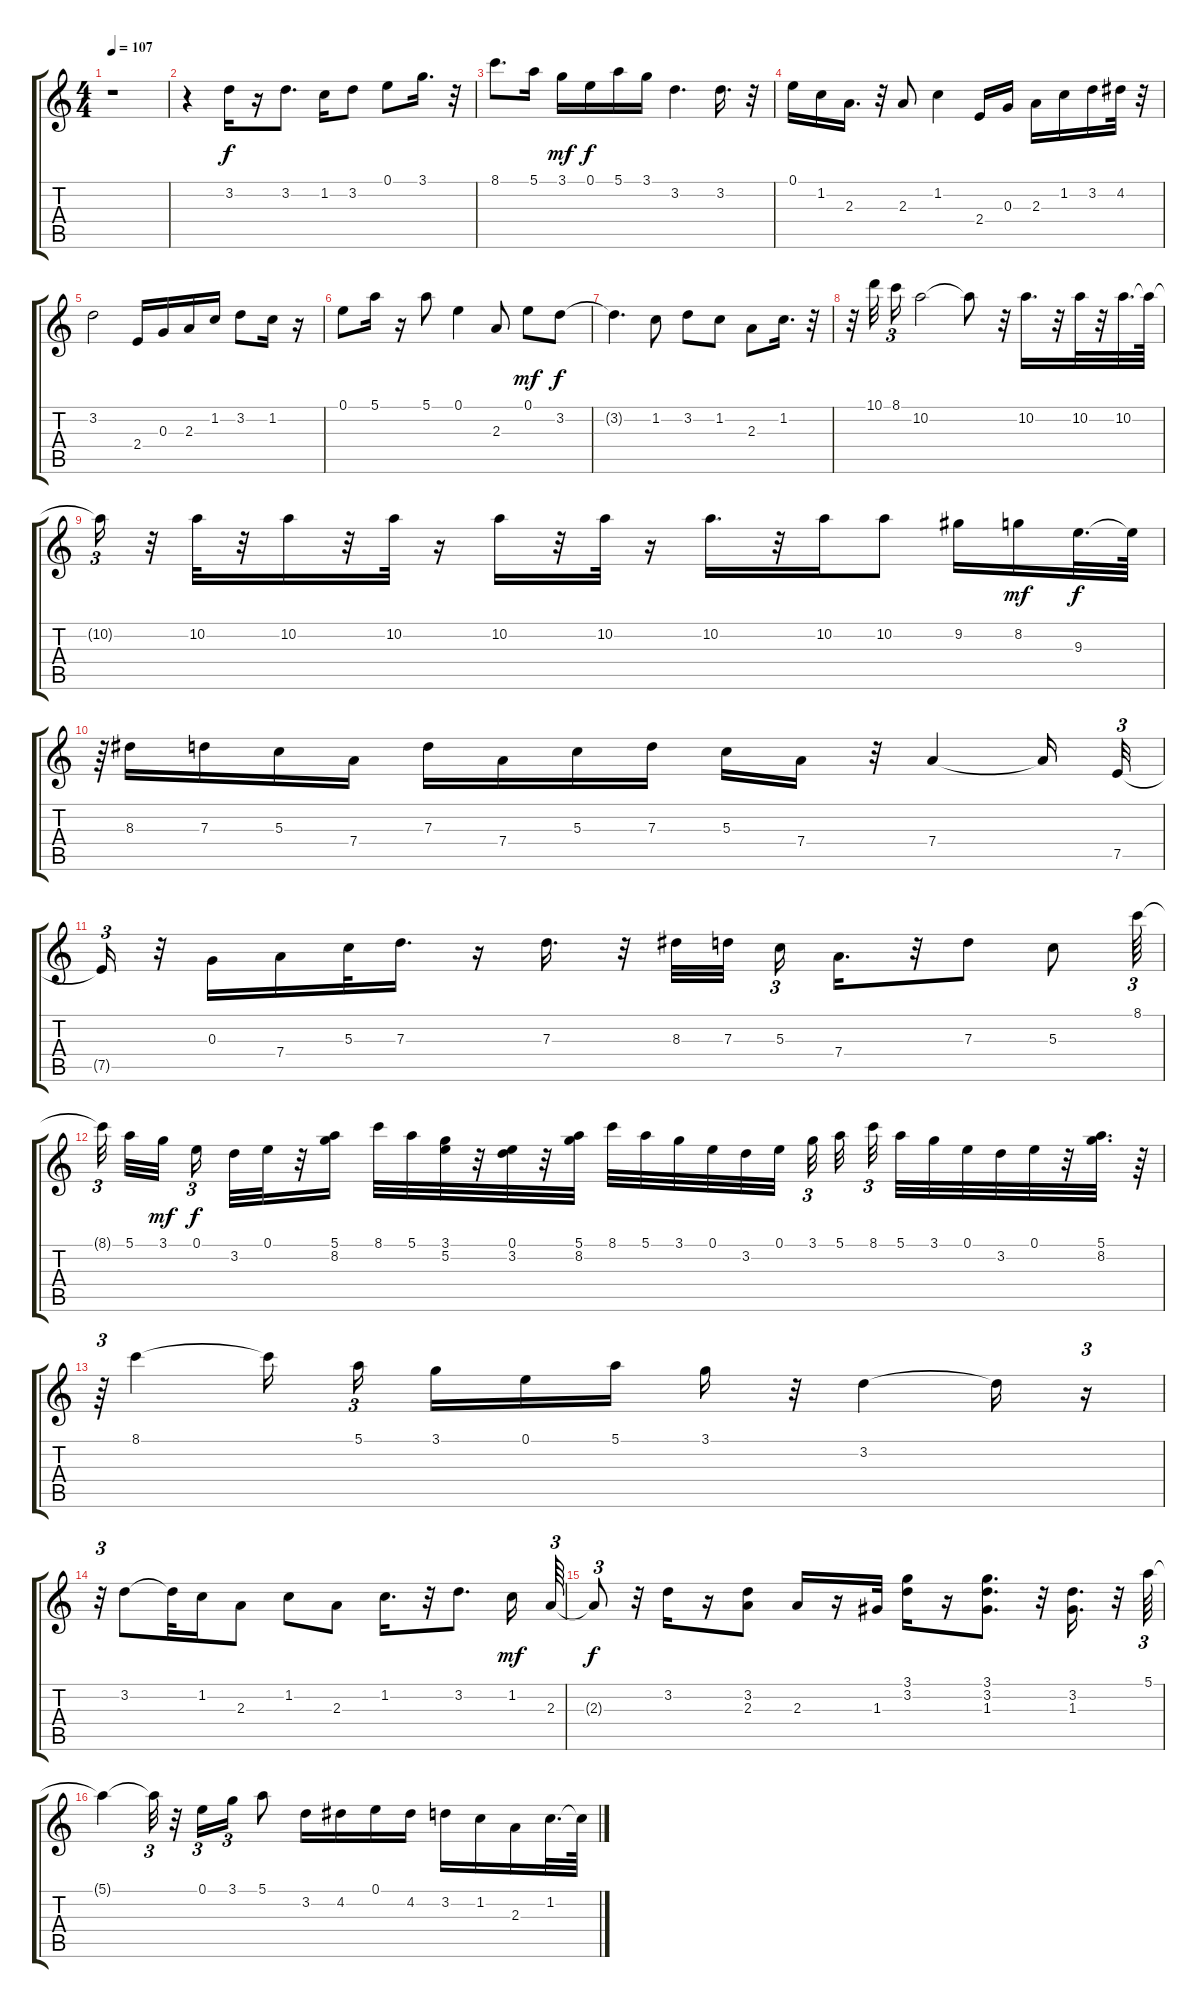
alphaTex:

\track "" {instrument overdrivenguitar}
\staff {score tabs}
\tuning (E4 B3 G3 D3 A2 E2) {hide}
\ts (4 4)
\tempo 107
\clef g2
\ks c
r.1{dy f} |
r.4 3.2.16 r.16 3.2.8{d} 1.2.16 3.2.8 0.1.8 3.1.16{d} r.32 |
8.1.8{d} 5.1.16 3.1.16{dy mf} 0.1.16{dy f} 5.1.16 3.1.16 3.2.4{d} 3.2.16{d} r.32 |
0.1.16 1.2.16 2.3.16{d} r.32 2.3.8 1.2.4 2.4.16 0.3.16 2.3.16 1.2.16 3.2.16 4.2.32 r.32 |
3.2.2 2.4.16 0.3.16 2.3.16 1.2.16 3.2.8 1.2.16 r.16 |
0.1.8 5.1.16 r.16 5.1.8 0.1.4 2.3.8 0.1.8{dy mf} 3.2.8{dy f} |
3.2{t}.4{d} 1.2.8 3.2.8 1.2.8 2.3.8 1.2.16{d} r.32 |
r.32 10.1.32 8.1.16{tu (3 2)} 10.2.2 10.2{t}.8 r.32 10.2.16{d} r.32 10.2.32 r.32 10.2.32{d} 10.2{t}.64 |
10.2{t}.16{tu (3 2)} r.32 10.2.32 r.32 10.2.16 r.32 10.2.32 r.16 10.2.16 r.32 10.2.32 r.16 10.2.16{d} r.32 10.2.16 10.2.8 9.2.16 8.2.16{dy mf} 9.3.32{d dy f} 9.3{t}.64 |
r.64{tu (3 2)} 8.3.16 7.3.16 5.3.16 7.4.16 7.3.16 7.4.16 5.3.16 7.3.16 5.3.16 7.4.16 r.32 7.4.4 7.4{t}.16 7.5.32{tu (3 2)} |
7.5{t}.16{tu (3 2)} r.32 0.3.16 7.4.16 5.3.32 7.3.16{d} r.16 7.3.16{d} r.32 8.3.32 7.3.32{beam splitsecondary} 5.3.16{tu (3 2)} 7.4.16{d} r.32 7.3.8 5.3.8 8.1.64{tu (3 2)} |
8.1{t}.32{tu (3 2) beam splitsecondary} 5.1.32 3.1.32{dy mf beam splitsecondary} 0.1.16{tu (3 2) dy f beam splitsecondary} 3.2.32 0.1.32 r.32 (5.1 8.2).16 8.1.32 5.1.32 (3.1 5.2).32 r.32 (0.1 3.2).32 r.32 (5.1 8.2).32 8.1.32 5.1.32 3.1.32 0.1.32 3.2.32 0.1.32{beam splitsecondary} 3.1.32{tu (3 2) beam splitsecondary} 5.1.32 8.1.32{tu (3 2)} 5.1.32 3.1.32 0.1.32 3.2.32 0.1.32 r.32 (5.1 8.2).32{d} r.64 |
r.64{tu (3 2)} 8.1.4 8.1{t}.16{beam splitsecondary} 5.1.16{tu (3 2) beam splitsecondary} 3.1.16 0.1.16 5.1.16 3.1.16 r.32 3.2.4 3.2{t}.16 r.16{tu (3 2)} |
r.32{tu (3 2)} 3.2.8 3.2{t}.32 1.2.16 2.3.8 1.2.8 2.3.8 1.2.16{d} r.32 3.2.8{d} 1.2.16{dy mf} 2.3.64{tu (3 2)} |
2.3{t}.8{tu (3 2) dy f} r.32 3.2.16 r.16 (3.2 2.3).8 2.3.16 r.16 1.3.32 (3.1 3.2).16 r.16 (3.1 3.2 1.3).8{d} r.32 (3.2 1.3).16{d} r.32 5.1.64{tu (3 2)} |
5.1{t}.4 5.1{t}.32{tu (3 2)} r.32 0.1.16{tu (3 2)} 3.1.16{tu (3 2)} 5.1.8 3.2.16 4.2.16 0.1.16 4.2.16 3.2.16 1.2.16 2.3.16 1.2.32{d} 1.2{t}.64
